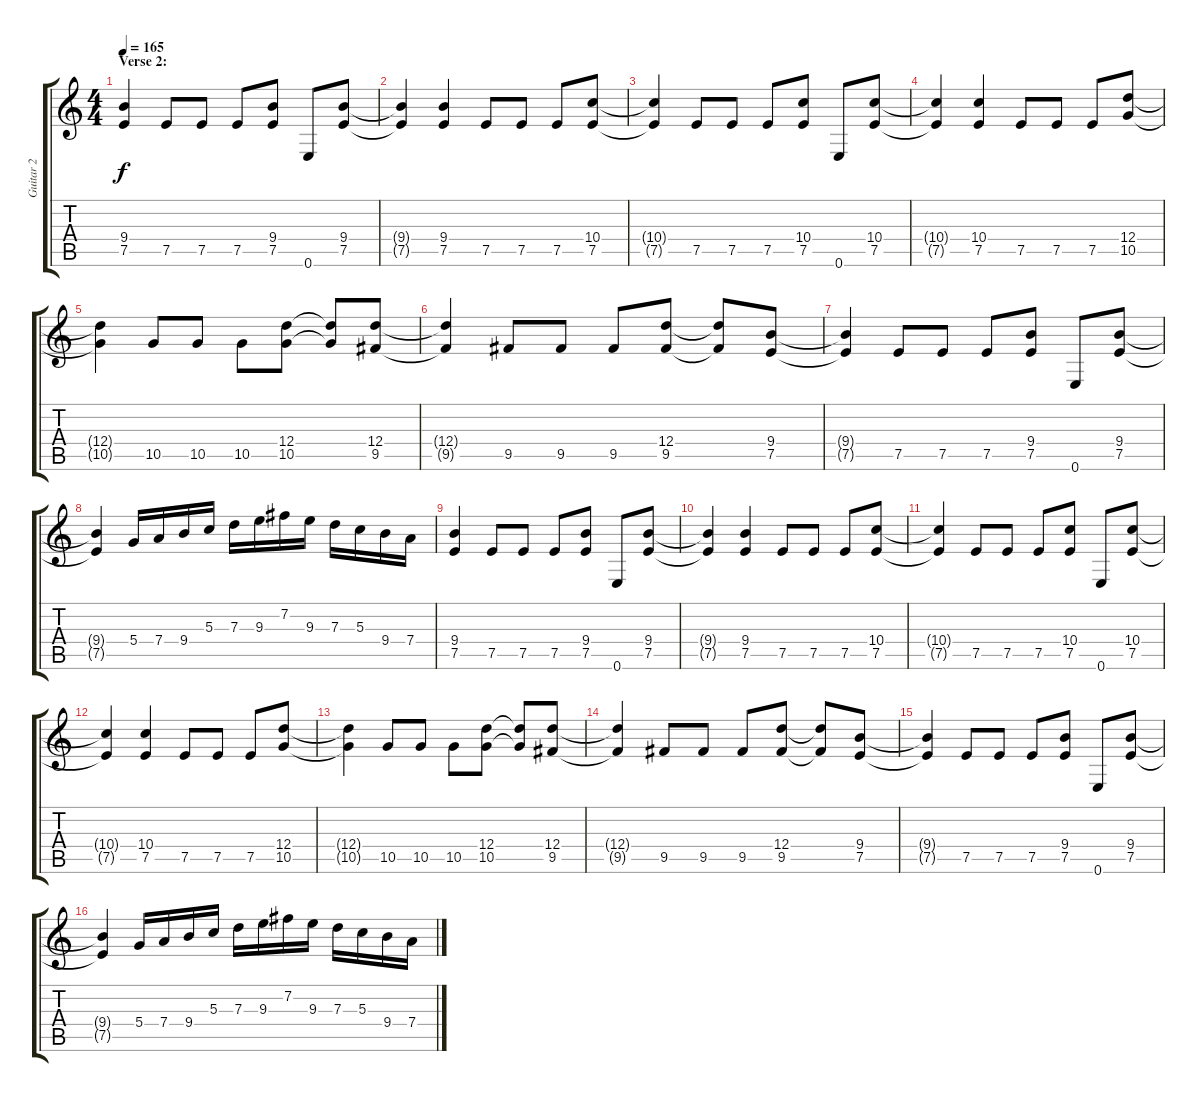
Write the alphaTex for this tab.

\track ("Guitar 2" "Guitar 2") {instrument overdrivenguitar}
\staff {score tabs}
\tuning (E4 B3 G3 D3 A2 E2) {hide}
\ts (4 4)
\section ("" "Verse 2:")
\tempo 165
\clef g2
\ks c
(9.4 7.5).4{dy f} 7.5.8 7.5.8 7.5.8 (9.4 7.5).8 0.6.8 (9.4 7.5).8 |
(9.4{t} 7.5{t}).4 (9.4 7.5).4 7.5.8 7.5.8 7.5.8 (10.4 7.5).8 |
(10.4{t} 7.5{t}).4 7.5.8 7.5.8 7.5.8 (10.4 7.5).8 0.6.8 (10.4 7.5).8 |
(10.4{t} 7.5{t}).4 (10.4 7.5).4 7.5.8 7.5.8 7.5.8 (12.4 10.5).8 |
(12.4{t} 10.5{t}).4 10.5.8 10.5.8 10.5.8 (12.4 10.5).8 (12.4{t} 10.5{t}).8 (12.4 9.5).8 |
(12.4{t} 9.5{t}).4 9.5.8 9.5.8 9.5.8 (12.4 9.5).8 (12.4{t} 9.5{t}).8 (9.4 7.5).8 |
(9.4{t} 7.5{t}).4 7.5.8 7.5.8 7.5.8 (9.4 7.5).8 0.6.8 (9.4 7.5).8 |
(9.4{t} 7.5{t}).4 5.4.16 7.4.16 9.4.16 5.3.16 7.3.16 9.3.16 7.2.16 9.3.16 7.3.16 5.3.16 9.4.16 7.4.16 |
(9.4 7.5).4 7.5.8 7.5.8 7.5.8 (9.4 7.5).8 0.6.8 (9.4 7.5).8 |
(9.4{t} 7.5{t}).4 (9.4 7.5).4 7.5.8 7.5.8 7.5.8 (10.4 7.5).8 |
(10.4{t} 7.5{t}).4 7.5.8 7.5.8 7.5.8 (10.4 7.5).8 0.6.8 (10.4 7.5).8 |
(10.4{t} 7.5{t}).4 (10.4 7.5).4 7.5.8 7.5.8 7.5.8 (12.4 10.5).8 |
(12.4{t} 10.5{t}).4 10.5.8 10.5.8 10.5.8 (12.4 10.5).8 (12.4{t} 10.5{t}).8 (12.4 9.5).8 |
(12.4{t} 9.5{t}).4 9.5.8 9.5.8 9.5.8 (12.4 9.5).8 (12.4{t} 9.5{t}).8 (9.4 7.5).8 |
(9.4{t} 7.5{t}).4 7.5.8 7.5.8 7.5.8 (9.4 7.5).8 0.6.8 (9.4 7.5).8 |
(9.4{t} 7.5{t}).4 5.4.16 7.4.16 9.4.16 5.3.16 7.3.16 9.3.16 7.2.16 9.3.16 7.3.16 5.3.16 9.4.16 7.4.16
